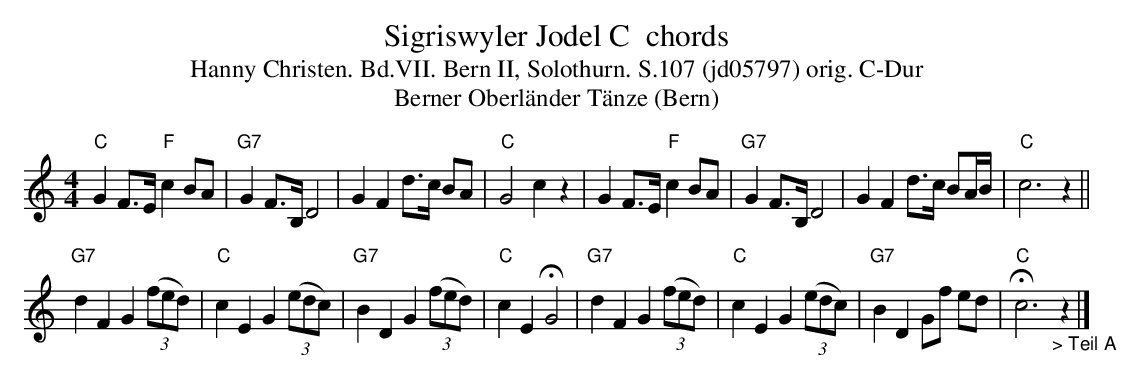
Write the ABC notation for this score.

X:1
T: Sigriswyler Jodel C  chords
T:Hanny Christen. Bd.VII. Bern II, Solothurn. S.107 (jd05797) orig. C-Dur
T: Berner Oberl\"ander T\"anze (Bern)
M:4/4
L:1/8
K:C %%MIDI gchordon
"C"G2 F>E "F"c2 BA | "G7"G2 F>B, D4 | G2F2 d>c BA | "C"G4c2z2 | G2 F>E "F"c2 BA | "G7"G2 F>B, D4 | G2F2 d>c BA/B/ | "C"c6z2 || [L:1/4]
"G7"dFG ((3f/e/d/) | "C"cEG ((3e/d/c/) | "G7"BDG ((3f/e/d/) | "C"cEHG2 | "G7"dFG ((3f/e/d/) | "C"cEG ((3e/d/c/) | "G7"BD G/f/ e/d/ | "C"Hc3"_> Teil A" z |]
